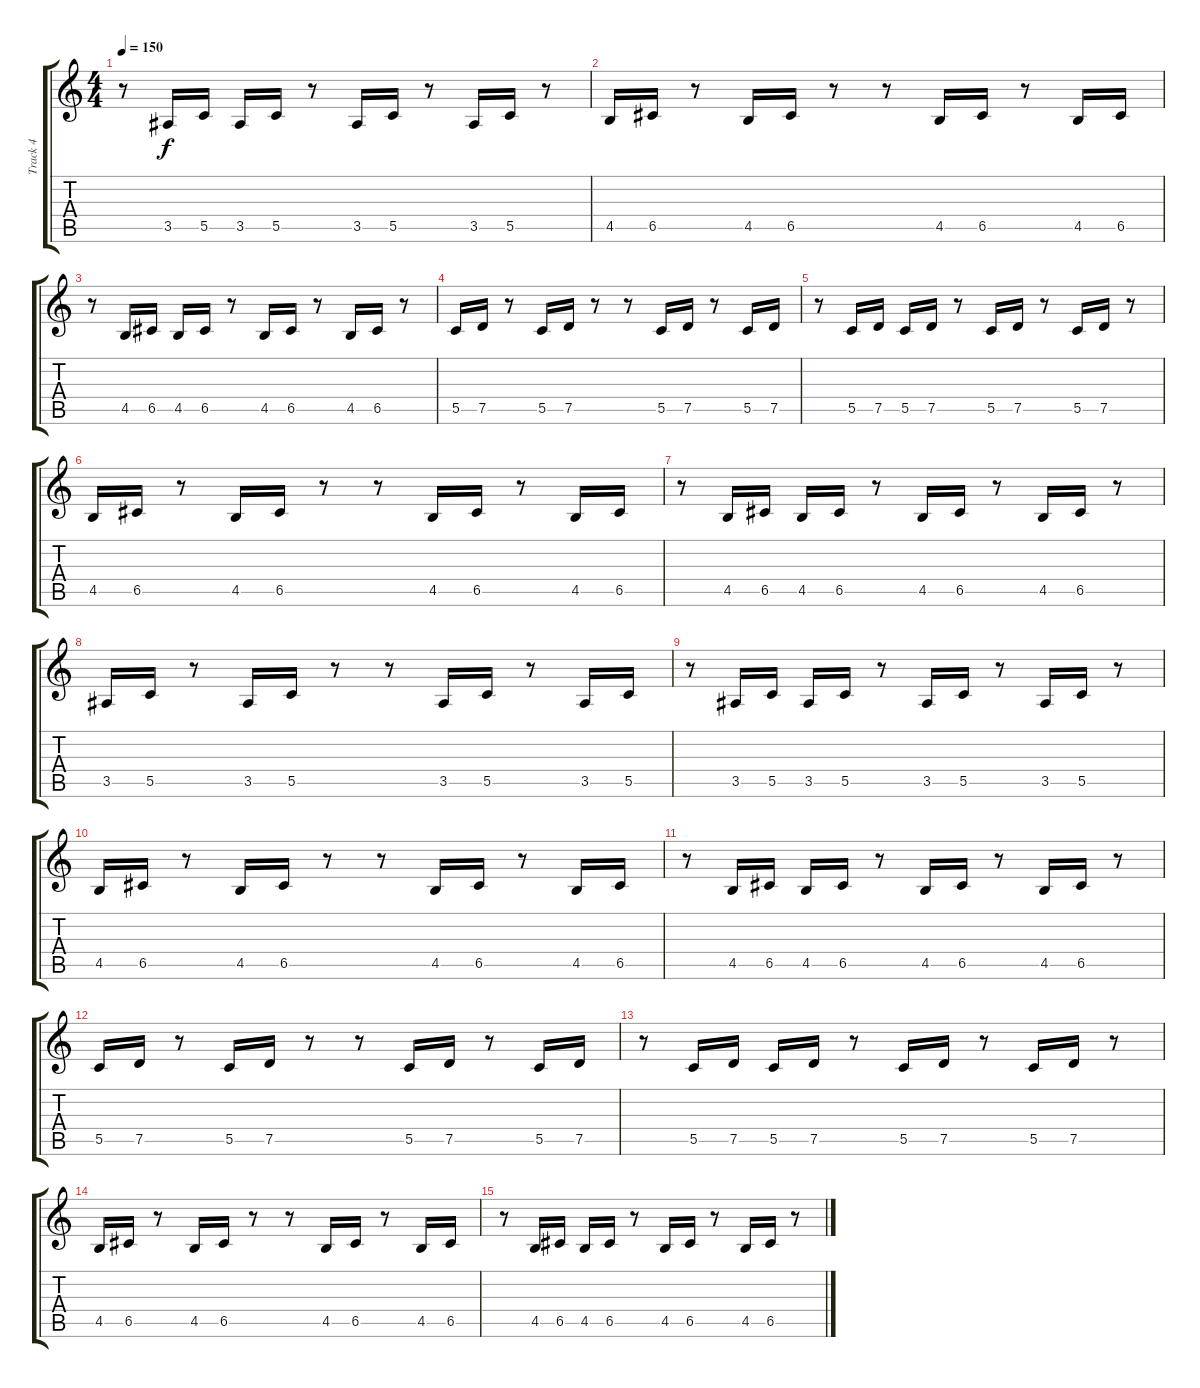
\track ("Track 4" "Track 4") {instrument distortionguitar}
\staff {score tabs}
\tuning (D4 A3 F3 C3 G2 C2) {hide}
\ts (4 4)
\tempo 150
\clef g2
\ks c
r.8{dy f} 3.5.16 5.5.16 3.5.16 5.5.16 r.8 3.5.16 5.5.16 r.8 3.5.16 5.5.16 r.8 |
4.5.16 6.5.16 r.8 4.5.16 6.5.16 r.8 r.8 4.5.16 6.5.16 r.8 4.5.16 6.5.16 |
r.8 4.5.16 6.5.16 4.5.16 6.5.16 r.8 4.5.16 6.5.16 r.8 4.5.16 6.5.16 r.8 |
5.5.16 7.5.16 r.8 5.5.16 7.5.16 r.8 r.8 5.5.16 7.5.16 r.8 5.5.16 7.5.16 |
r.8 5.5.16 7.5.16 5.5.16 7.5.16 r.8 5.5.16 7.5.16 r.8 5.5.16 7.5.16 r.8 |
4.5.16 6.5.16 r.8 4.5.16 6.5.16 r.8 r.8 4.5.16 6.5.16 r.8 4.5.16 6.5.16 |
r.8 4.5.16 6.5.16 4.5.16 6.5.16 r.8 4.5.16 6.5.16 r.8 4.5.16 6.5.16 r.8 |
3.5.16 5.5.16 r.8 3.5.16 5.5.16 r.8 r.8 3.5.16 5.5.16 r.8 3.5.16 5.5.16 |
r.8 3.5.16 5.5.16 3.5.16 5.5.16 r.8 3.5.16 5.5.16 r.8 3.5.16 5.5.16 r.8 |
4.5.16 6.5.16 r.8 4.5.16 6.5.16 r.8 r.8 4.5.16 6.5.16 r.8 4.5.16 6.5.16 |
r.8 4.5.16 6.5.16 4.5.16 6.5.16 r.8 4.5.16 6.5.16 r.8 4.5.16 6.5.16 r.8 |
5.5.16 7.5.16 r.8 5.5.16 7.5.16 r.8 r.8 5.5.16 7.5.16 r.8 5.5.16 7.5.16 |
r.8 5.5.16 7.5.16 5.5.16 7.5.16 r.8 5.5.16 7.5.16 r.8 5.5.16 7.5.16 r.8 |
4.5.16 6.5.16 r.8 4.5.16 6.5.16 r.8 r.8 4.5.16 6.5.16 r.8 4.5.16 6.5.16 |
r.8 4.5.16 6.5.16 4.5.16 6.5.16 r.8 4.5.16 6.5.16 r.8 4.5.16 6.5.16 r.8
